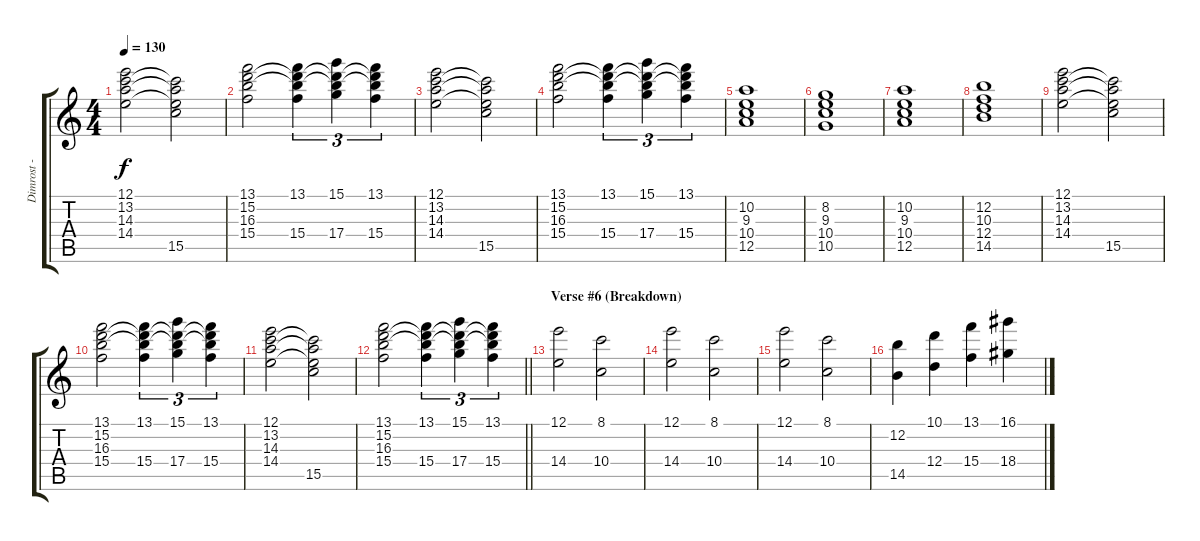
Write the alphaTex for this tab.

\track ("Dimrost - High Strings" "Dimrost - ") {instrument stringensemble1}
\staff {score tabs}
\tuning (E5 B4 G4 D4 A3 E3) {hide}
\ts (4 4)
\tempo 130
\clef g2
\ks c
(12.1 13.2 14.3 14.4).2{dy f} (13.2{t} 14.3{t} 14.4{t} 15.5).2 |
(13.1 15.2 16.3 15.4).2 (13.1 15.2{t} 16.3{t} 15.4).4{tu (3 2)} (15.1 15.2{t} 16.3{t} 17.4).4{tu (3 2)} (13.1 15.2{t} 16.3{t} 15.4).4{tu (3 2)} |
(12.1 13.2 14.3 14.4).2 (13.2{t} 14.3{t} 14.4{t} 15.5).2 |
(13.1 15.2 16.3 15.4).2 (13.1 15.2{t} 16.3{t} 15.4).4{tu (3 2)} (15.1 15.2{t} 16.3{t} 17.4).4{tu (3 2)} (13.1 15.2{t} 16.3{t} 15.4).4{tu (3 2)} |
(10.2 9.3 10.4 12.5).1 |
(8.2 9.3 10.4 10.5).1 |
(10.2 9.3 10.4 12.5).1 |
(12.2 10.3 12.4 14.5).1 |
(12.1 13.2 14.3 14.4).2 (13.2{t} 14.3{t} 14.4{t} 15.5).2 |
(13.1 15.2 16.3 15.4).2 (13.1 15.2{t} 16.3{t} 15.4).4{tu (3 2)} (15.1 15.2{t} 16.3{t} 17.4).4{tu (3 2)} (13.1 15.2{t} 16.3{t} 15.4).4{tu (3 2)} |
(12.1 13.2 14.3 14.4).2 (13.2{t} 14.3{t} 14.4{t} 15.5).2 |
\barLineRight lightlight
(13.1 15.2 16.3 15.4).2 (13.1 15.2{t} 16.3{t} 15.4).4{tu (3 2)} (15.1 15.2{t} 16.3{t} 17.4).4{tu (3 2)} (13.1 15.2{t} 16.3{t} 15.4).4{tu (3 2)} |
\section ("" "Verse #6 (Breakdown)")
(12.1 14.4).2 (8.1 10.4).2 |
(12.1 14.4).2 (8.1 10.4).2 |
(12.1 14.4).2 (8.1 10.4).2 |
(12.2 14.5).4 (10.1 12.4).4 (13.1 15.4).4 (16.1 18.4).4
